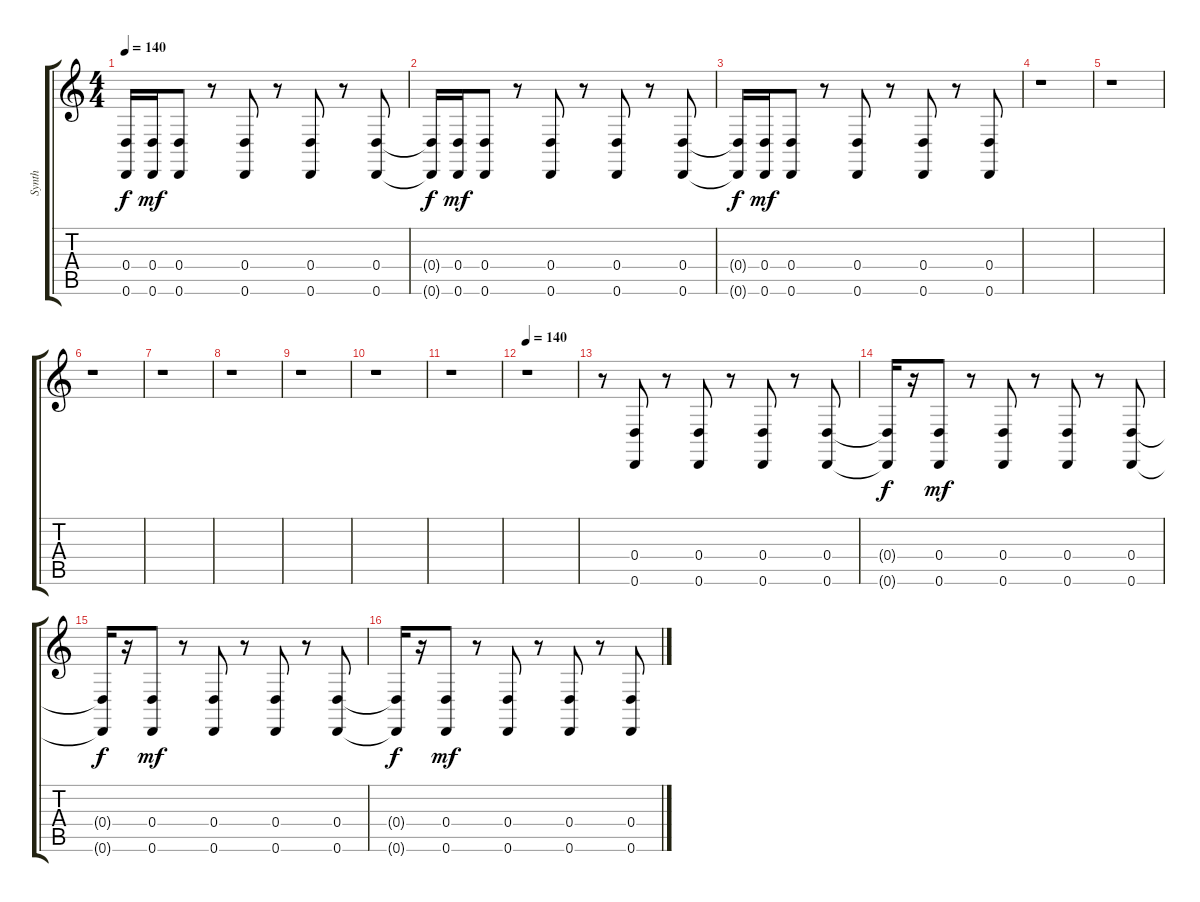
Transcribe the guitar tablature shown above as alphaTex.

\track ("Synth" "Synth") {instrument lead1square}
\staff {score tabs}
\tuning (E4 B3 G3 D3 A2 D2) {hide}
\ts (4 4)
\tempo 140
\clef g2
\ks c
(0.4{t} 0.6{t}).16{dy f} (0.4 0.6).16{dy mf} (0.4 0.6).8 r.8 (0.4 0.6).8 r.8 (0.4 0.6).8 r.8 (0.4 0.6).8 |
(0.4{t} 0.6{t}).16{dy f} (0.4 0.6).16{dy mf} (0.4 0.6).8 r.8 (0.4 0.6).8 r.8 (0.4 0.6).8 r.8 (0.4 0.6).8 |
(0.4{t} 0.6{t}).16{dy f} (0.4 0.6).16{dy mf} (0.4 0.6).8 r.8 (0.4 0.6).8 r.8 (0.4 0.6).8 r.8 (0.4 0.6).8 |
r.1 |
r.1 |
r.1 |
r.1 |
r.1 |
r.1 |
r.1 |
r.1 |
\tempo 140
r.1 |
r.8{instrument synthbrass1} (0.4 0.6).8 r.8 (0.4 0.6).8 r.8 (0.4 0.6).8 r.8 (0.4 0.6).8 |
(0.4{t} 0.6{t}).16{dy f} r.16 (0.4 0.6).8{dy mf} r.8 (0.4 0.6).8 r.8 (0.4 0.6).8 r.8 (0.4 0.6).8 |
(0.4{t} 0.6{t}).16{dy f} r.16 (0.4 0.6).8{dy mf} r.8 (0.4 0.6).8 r.8 (0.4 0.6).8 r.8 (0.4 0.6).8 |
(0.4{t} 0.6{t}).16{dy f} r.16 (0.4 0.6).8{dy mf} r.8 (0.4 0.6).8 r.8 (0.4 0.6).8 r.8 (0.4 0.6).8
